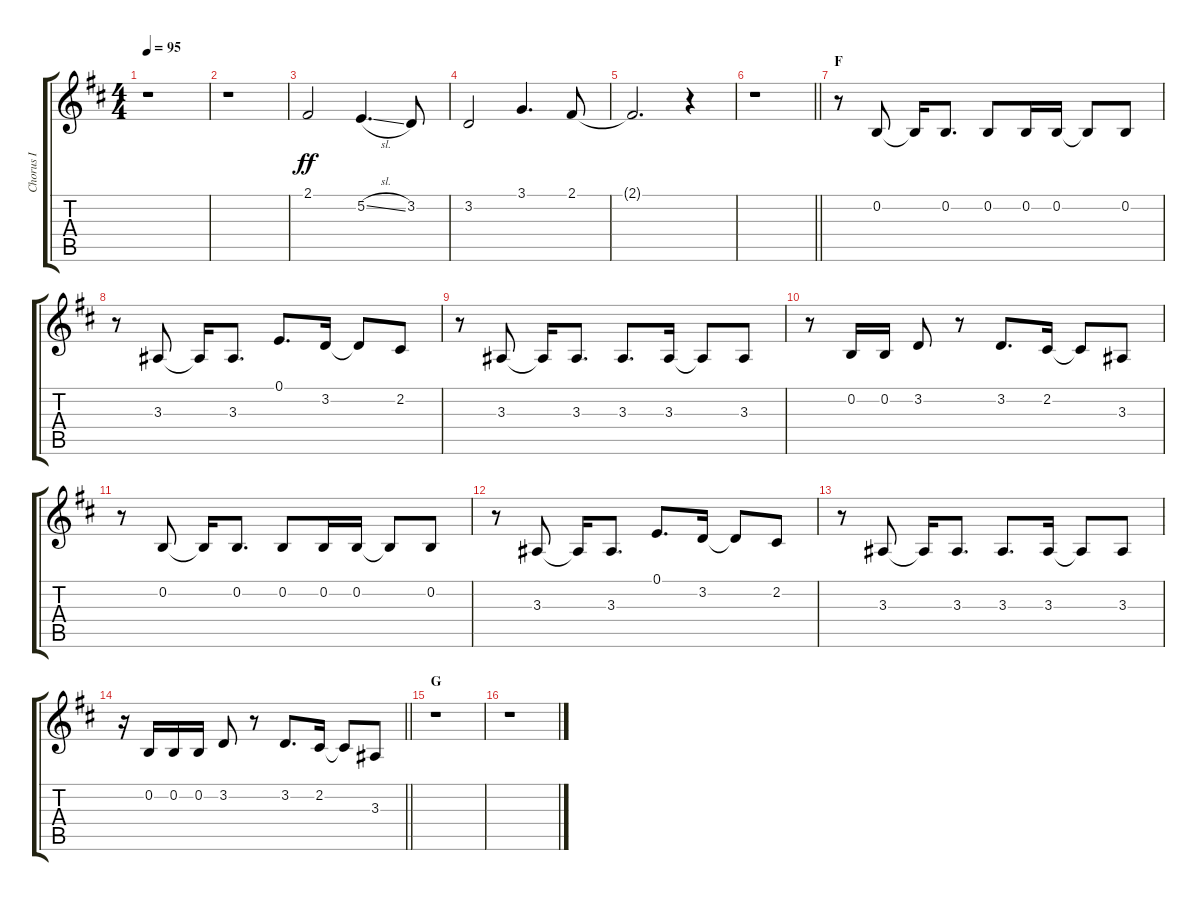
\track ("Chorus I" "Chorus I") {instrument voiceoohs}
\staff {score tabs}
\tuning (E4 B3 G3 D3 A2 E2) {hide}
\ts (4 4)
\tempo 95
\clef g2
\ks d
r.1{dy ff} |
r.1 |
2.1.2 5.2{sl}.4{d} 3.2.8 |
3.2.2 3.1.4{d} 2.1.8 |
2.1{t}.2{d} r.4 |
\barLineRight lightlight
r.1 |
\section ("" "F")
r.8 0.2.8 0.2{t}.16 0.2.8{d} 0.2.8 0.2.16 0.2.16 0.2{t}.8 0.2.8 |
r.8 3.3.8 3.3{t}.16 3.3.8{d} 0.1.8{d} 3.2.16 3.2{t}.8 2.2.8 |
r.8 3.3.8 3.3{t}.16 3.3.8{d} 3.3.8{d} 3.3.16 3.3{t}.8 3.3.8 |
r.8 0.2.16 0.2.16 3.2.8 r.8 3.2.8{d} 2.2.16 2.2{t}.8 3.3.8 |
r.8 0.2.8 0.2{t}.16 0.2.8{d} 0.2.8 0.2.16 0.2.16 0.2{t}.8 0.2.8 |
r.8 3.3.8 3.3{t}.16 3.3.8{d} 0.1.8{d} 3.2.16 3.2{t}.8 2.2.8 |
r.8 3.3.8 3.3{t}.16 3.3.8{d} 3.3.8{d} 3.3.16 3.3{t}.8 3.3.8 |
\barLineRight lightlight
r.16 0.2.16 0.2.16 0.2.16 3.2.8 r.8 3.2.8{d} 2.2.16 2.2{t}.8 3.3.8 |
\section ("" "G")
r.1 |
r.1
